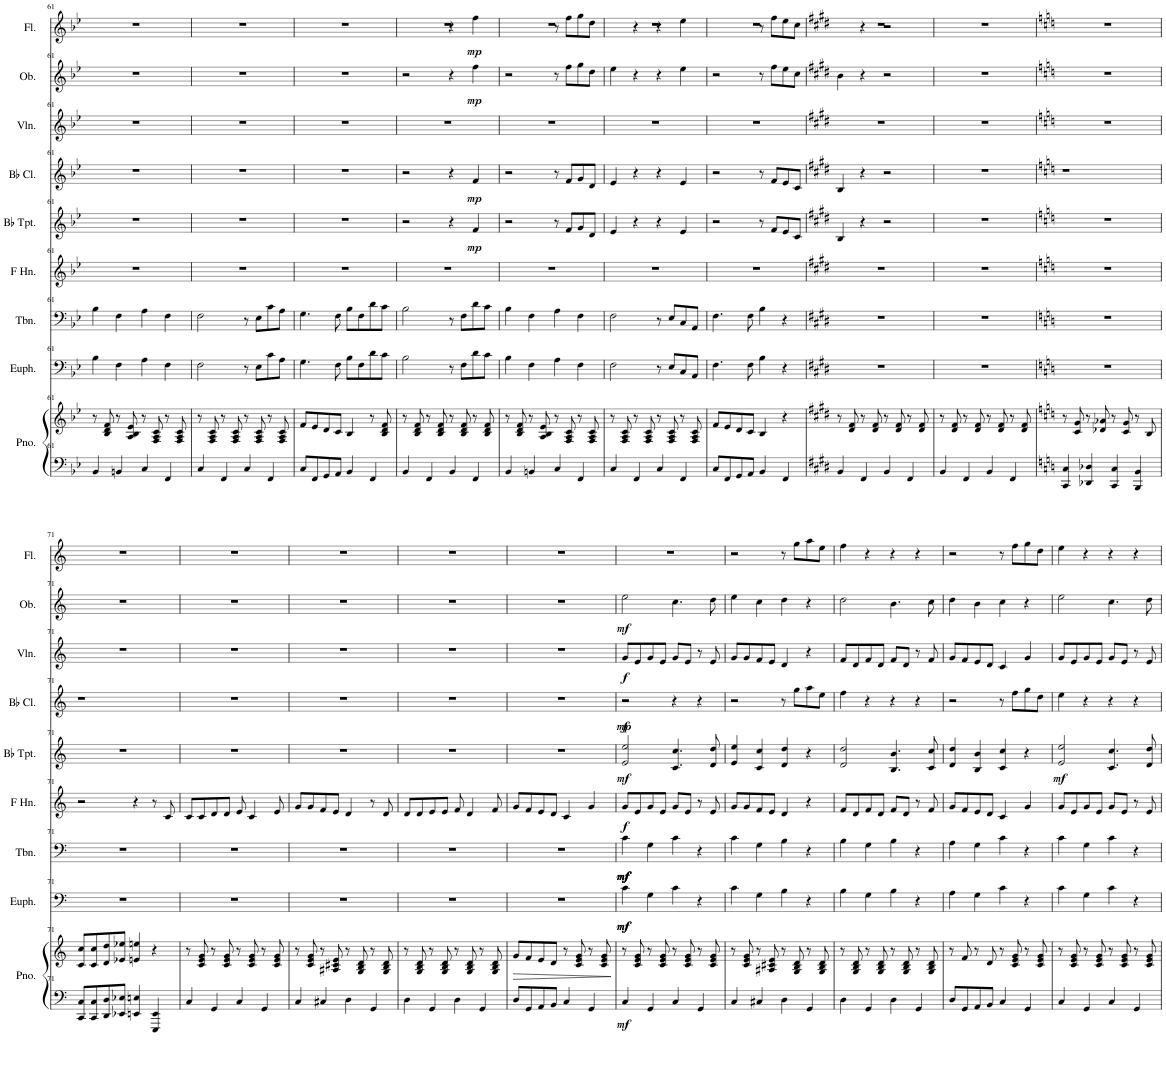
**kern	**kern	**dynam	**kern	**dynam	**kern	**dynam	**kern	**dynam	**kern	**dynam	**kern	**dynam	**kern	**dynam	**kern	**dynam	**kern	**dynam
*part9	*part9	*part9	*part8	*part8	*part7	*part7	*part6	*part6	*part5	*part5	*part4	*part4	*part3	*part3	*part2	*part2	*part1	*part1
*staff10	*staff9	*staff9/10	*staff8	*staff8	*staff7	*staff7	*staff6	*staff6	*staff5	*staff5	*staff4	*staff4	*staff3	*staff3	*staff2	*staff2	*staff1	*staff1
*I"Piano	*	*	*I"Euphonium	*	*I"Trombone	*	*I"Horn in F	*	*I"Bb Trumpet	*	*I"Bb Clarinet	*	*I"Violin	*	*I"Oboe	*	*I"Flute	*
*I'Pno.	*	*	*I'Euph.	*	*I'Tbn.	*	*	*	*I'Bb Tpt.	*	*I'Bb Cl.	*	*I'Vln.	*	*I'Ob.	*	*I'Fl.	*
!!LO:PB:g=z
*clefF4	*clefG2	*	*clefF4	*	*clefF4	*	*clefG2	*	*clefG2	*	*clefG2	*	*clefG2	*	*clefG2	*	*clefG2	*
*	*	*	*	*	*	*	*ITrd4c7	*	*ITrd1c2	*	*ITrd1c2	*	*	*	*	*	*	*
*k[b-e-]	*k[b-e-]	*	*k[b-e-]	*	*k[b-e-]	*	*k[b-e-]	*	*k[b-e-]	*	*k[b-e-]	*	*k[b-e-]	*	*k[b-e-]	*	*k[b-e-]	*
*M4/4	*M4/4	*	*M4/4	*	*M4/4	*	*M4/4	*	*M4/4	*	*M4/4	*	*M4/4	*	*M4/4	*	*M4/4	*
=61	=61	=61	=61	=61	=61	=61	=61	=61	=61	=61	=61	=61	=61	=61	=61	=61	=61	=61
4BB-/	8r	.	4B-\	.	4B-\	.	1r	.	1r	.	1r	.	1r	.	1r	.	1r	.
.	8B-/ 8d/ 8f/	.	.	.	.	.	.	.	.	.	.	.	.	.	.	.	.	.
4BBn/	8r	.	4F\	.	4F\	.	.	.	.	.	.	.	.	.	.	.	.	.
.	8A/ 8B-/ 8e-/	.	.	.	.	.	.	.	.	.	.	.	.	.	.	.	.	.
4C/	8r	.	4A\	.	4A\	.	.	.	.	.	.	.	.	.	.	.	.	.
.	8F/ 8A/ 8c/	.	.	.	.	.	.	.	.	.	.	.	.	.	.	.	.	.
4FF/	8r	.	4F\	.	4F\	.	.	.	.	.	.	.	.	.	.	.	.	.
.	8F/ 8A/ 8c/	.	.	.	.	.	.	.	.	.	.	.	.	.	.	.	.	.
=62	=62	=62	=62	=62	=62	=62	=62	=62	=62	=62	=62	=62	=62	=62	=62	=62	=62	=62
4C/	8r	.	2F\	.	2F\	.	1r	.	1r	.	1r	.	1r	.	1r	.	1r	.
.	8F/ 8A/ 8c/	.	.	.	.	.	.	.	.	.	.	.	.	.	.	.	.	.
4FF/	8r	.	.	.	.	.	.	.	.	.	.	.	.	.	.	.	.	.
.	8F/ 8A/ 8c/	.	.	.	.	.	.	.	.	.	.	.	.	.	.	.	.	.
4C/	8r	.	8r	.	8r	.	.	.	.	.	.	.	.	.	.	.	.	.
.	8F/ 8A/ 8c/	.	8E-\L	.	8E-\L	.	.	.	.	.	.	.	.	.	.	.	.	.
4FF/	8r	.	8c\	.	8c\	.	.	.	.	.	.	.	.	.	.	.	.	.
.	8F/ 8A/ 8c/	.	8A\J	.	8A\J	.	.	.	.	.	.	.	.	.	.	.	.	.
=63	=63	=63	=63	=63	=63	=63	=63	=63	=63	=63	=63	=63	=63	=63	=63	=63	=63	=63
8C/L	8f/L	.	4.G\	.	4.G\	.	1r	.	1r	.	1r	.	1r	.	1r	.	1r	.
8FF/	8e-/	.	.	.	.	.	.	.	.	.	.	.	.	.	.	.	.	.
8GG/	8d/	.	.	.	.	.	.	.	.	.	.	.	.	.	.	.	.	.
8AA/J	8c/J	.	8F\	.	8F\	.	.	.	.	.	.	.	.	.	.	.	.	.
4BB-/	4B-/	.	8B-\L	.	8B-\L	.	.	.	.	.	.	.	.	.	.	.	.	.
.	.	.	8F\	.	8F\	.	.	.	.	.	.	.	.	.	.	.	.	.
4FF/	8r	.	8d\	.	8d\	.	.	.	.	.	.	.	.	.	.	.	.	.
.	8B-/ 8d/ 8f/	.	8c\J	.	8c\J	.	.	.	.	.	.	.	.	.	.	.	.	.
=64	=64	=64	=64	=64	=64	=64	=64	=64	=64	=64	=64	=64	=64	=64	=64	=64	=64	=64
*	*	*	*	*	*	*	*	*	*	*	*	*	*	*	*	*	*^	*
4BB-/	8r	.	2B-\	.	2B-\	.	1r	.	2r	.	2r	.	1r	.	2r	.	1r	2.ryy	.
.	8B-/ 8d/ 8f/	.	.	.	.	.	.	.	.	.	.	.	.	.	.	.	.	.	.
4FF/	8r	.	.	.	.	.	.	.	.	.	.	.	.	.	.	.	.	.	.
.	8B-/ 8d/ 8f/	.	.	.	.	.	.	.	.	.	.	.	.	.	.	.	.	.	.
4BB-/	8r	.	8r	.	8r	.	.	.	4r	.	4r	.	.	.	4r	.	.	.	.
.	8B-/ 8d/ 8f/	.	8F\L	.	8F\L	.	.	.	.	.	.	.	.	.	.	.	.	.	.
!	!	!	!	!	!	!	!	!	!	!LO:DY:b	!	!LO:DY:b	!	!	!	!LO:DY:b	!	!	!LO:DY:b
4FF/	8r	.	8d\	.	8d\	.	.	.	4f/	mp	4f/	mp	.	.	4ff\	mp	.	2.ryy	mp
.	8B-/ 8d/ 8f/	.	8c\J	.	8c\J	.	.	.	.	.	.	.	.	.	.	.	.	.	.
2ryy	2ryy	.	2ryy	.	2ryy	.	2ryy	.	2ryy	.	2ryy	.	2ryy	.	2ryy	.	4r	.	.
.	.	.	.	.	.	.	.	.	.	.	.	.	.	.	.	.	4ff\	.	.
*	*	*	*	*	*	*	*	*	*	*	*	*	*	*	*	*	*v	*v	*
=65	=65	=65	=65	=65	=65	=65	=65	=65	=65	=65	=65	=65	=65	=65	=65	=65	=65	=65
4BB-/	8r	.	4B-\	.	4B-\	.	1r	.	2r	.	2r	.	1r	.	2r	.	1r	.
.	8B-/ 8d/ 8f/	.	.	.	.	.	.	.	.	.	.	.	.	.	.	.	.	.
4BBn/	8r	.	4F\	.	4F\	.	.	.	.	.	.	.	.	.	.	.	.	.
.	8A/ 8B-/ 8e-/	.	.	.	.	.	.	.	.	.	.	.	.	.	.	.	.	.
4C/	8r	.	4A\	.	4A\	.	.	.	8r	.	8r	.	.	.	8r	.	.	.
.	8F/ 8A/ 8c/	.	.	.	.	.	.	.	8f/L	.	8f/L	.	.	.	8ff\L	.	.	.
4FF/	8r	.	4F\	.	4F\	.	.	.	8g/	.	8g/	.	.	.	8gg\	.	.	.
.	8F/ 8A/ 8c/	.	.	.	.	.	.	.	8d/J	.	8d/J	.	.	.	8dd\J	.	.	.
2ryy	2ryy	.	2ryy	.	2ryy	.	2ryy	.	2ryy	.	2ryy	.	2ryy	.	2ryy	.	8r	.
.	.	.	.	.	.	.	.	.	.	.	.	.	.	.	.	.	8ff\L	.
.	.	.	.	.	.	.	.	.	.	.	.	.	.	.	.	.	8gg\	.
.	.	.	.	.	.	.	.	.	.	.	.	.	.	.	.	.	8dd\J	.
=66	=66	=66	=66	=66	=66	=66	=66	=66	=66	=66	=66	=66	=66	=66	=66	=66	=66	=66
4C/	8r	.	2F\	.	2F\	.	1r	.	4e-/	.	4e-/	.	1r	.	4ee-\	.	1r	.
.	8F/ 8A/ 8c/	.	.	.	.	.	.	.	.	.	.	.	.	.	.	.	.	.
4FF/	8r	.	.	.	.	.	.	.	4r	.	4r	.	.	.	4r	.	.	.
.	8F/ 8A/ 8c/	.	.	.	.	.	.	.	.	.	.	.	.	.	.	.	.	.
4C/	8r	.	8r	.	8r	.	.	.	4r	.	4r	.	.	.	4r	.	.	.
.	8F/ 8A/ 8c/	.	8E-/L	.	8E-/L	.	.	.	.	.	.	.	.	.	.	.	.	.
4FF/	8r	.	8C/	.	8C/	.	.	.	4e-/	.	4e-/	.	.	.	4ee-\	.	.	.
.	8F/ 8A/ 8c/	.	8AA/J	.	8AA/J	.	.	.	.	.	.	.	.	.	.	.	.	.
2.ryy	2.ryy	.	2.ryy	.	2.ryy	.	2.ryy	.	2.ryy	.	2.ryy	.	2.ryy	.	2.ryy	.	4r	.
.	.	.	.	.	.	.	.	.	.	.	.	.	.	.	.	.	4r	.
.	.	.	.	.	.	.	.	.	.	.	.	.	.	.	.	.	4ee-\	.
=67	=67	=67	=67	=67	=67	=67	=67	=67	=67	=67	=67	=67	=67	=67	=67	=67	=67	=67
8C/L	8f/L	.	4.F\	.	4.F\	.	1r	.	2r	.	2r	.	1r	.	2r	.	1r	.
8FF/	8e-/	.	.	.	.	.	.	.	.	.	.	.	.	.	.	.	.	.
8GG/	8d/	.	.	.	.	.	.	.	.	.	.	.	.	.	.	.	.	.
8AA/J	8c/J	.	8F\	.	8F\	.	.	.	.	.	.	.	.	.	.	.	.	.
4BB-/	4B-/	.	4B-\	.	4B-\	.	.	.	8r	.	8r	.	.	.	8r	.	.	.
.	.	.	.	.	.	.	.	.	8f/L	.	8f/L	.	.	.	8ff\L	.	.	.
4FF/	4r	.	4r	.	4r	.	.	.	8e-/	.	8e-/	.	.	.	8ee-\	.	.	.
.	.	.	.	.	.	.	.	.	8c/J	.	8c/J	.	.	.	8cc\J	.	.	.
2ryy	2ryy	.	2ryy	.	2ryy	.	2ryy	.	2ryy	.	2ryy	.	2ryy	.	2ryy	.	8r	.
.	.	.	.	.	.	.	.	.	.	.	.	.	.	.	.	.	8ff\L	.
.	.	.	.	.	.	.	.	.	.	.	.	.	.	.	.	.	8ee-\	.
.	.	.	.	.	.	.	.	.	.	.	.	.	.	.	.	.	8cc\J	.
=68	=68	=68	=68	=68	=68	=68	=68	=68	=68	=68	=68	=68	=68	=68	=68	=68	=68	=68
*k[f#c#g#d#]	*k[f#c#g#d#]	*	*k[f#c#g#d#]	*	*k[f#c#g#d#]	*	*k[f#c#g#d#]	*	*k[f#c#g#d#]	*	*k[f#c#g#d#]	*	*k[f#c#g#d#]	*	*k[f#c#g#d#]	*	*k[f#c#g#d#]	*
4BB/	8r	.	1r	.	1r	.	1r	.	4B/	.	4B/	.	1r	.	4b\	.	1r	.
.	8d#/ 8f#/	.	.	.	.	.	.	.	.	.	.	.	.	.	.	.	.	.
4FF#/	8r	.	.	.	.	.	.	.	4r	.	4r	.	.	.	4r	.	.	.
.	8d#/ 8f#/	.	.	.	.	.	.	.	.	.	.	.	.	.	.	.	.	.
4BB/	8r	.	.	.	.	.	.	.	2r	.	2r	.	.	.	2r	.	.	.
.	8d#/ 8f#/	.	.	.	.	.	.	.	.	.	.	.	.	.	.	.	.	.
4FF#/	8r	.	.	.	.	.	.	.	.	.	.	.	.	.	.	.	.	.
.	8d#/ 8f#/	.	.	.	.	.	.	.	.	.	.	.	.	.	.	.	.	.
2.ryy	2.ryy	.	2.ryy	.	2.ryy	.	2.ryy	.	2.ryy	.	2.ryy	.	2.ryy	.	2.ryy	.	4r	.
.	.	.	.	.	.	.	.	.	.	.	.	.	.	.	.	.	2r	.
=69	=69	=69	=69	=69	=69	=69	=69	=69	=69	=69	=69	=69	=69	=69	=69	=69	=69	=69
4BB/	8r	.	1r	.	1r	.	1r	.	1r	.	1r	.	1r	.	1r	.	1r	.
.	8d#/ 8f#/	.	.	.	.	.	.	.	.	.	.	.	.	.	.	.	.	.
4FF#/	8r	.	.	.	.	.	.	.	.	.	.	.	.	.	.	.	.	.
.	8d#/ 8f#/	.	.	.	.	.	.	.	.	.	.	.	.	.	.	.	.	.
4BB/	8r	.	.	.	.	.	.	.	.	.	.	.	.	.	.	.	.	.
.	8d#/ 8f#/	.	.	.	.	.	.	.	.	.	.	.	.	.	.	.	.	.
4FF#/	8r	.	.	.	.	.	.	.	.	.	.	.	.	.	.	.	.	.
.	8d#/ 8f#/	.	.	.	.	.	.	.	.	.	.	.	.	.	.	.	.	.
=70	=70	=70	=70	=70	=70	=70	=70	=70	=70	=70	=70	=70	=70	=70	=70	=70	=70	=70
*k[]	*k[]	*	*k[]	*	*k[]	*	*k[]	*	*k[]	*	*k[]	*	*k[]	*	*k[]	*	*k[]	*
4CC/ 4C/	8r	.	1r	.	1r	.	1r	.	1r	.	1r	.	1r	.	1r	.	1r	.
.	8c/ 8g/	.	.	.	.	.	.	.	.	.	.	.	.	.	.	.	.	.
4DD-X/ 4D-X/	8r	.	.	.	.	.	.	.	.	.	.	.	.	.	.	.	.	.
.	8d-X/ 8a-X/	.	.	.	.	.	.	.	.	.	.	.	.	.	.	.	.	.
4CC/ 4C/	8r	.	.	.	.	.	.	.	.	.	.	.	.	.	.	.	.	.
.	8c/ 8g/	.	.	.	.	.	.	.	.	.	.	.	.	.	.	.	.	.
4BBB/ 4BB/	8r	.	.	.	.	.	.	.	.	.	.	.	.	.	.	.	.	.
.	8B/	.	.	.	.	.	.	.	.	.	.	.	.	.	.	.	.	.
!!LO:LB:g=z
=71	=71	=71	=71	=71	=71	=71	=71	=71	=71	=71	=71	=71	=71	=71	=71	=71	=71	=71
8CC/ 8C/L	8c/ 8cc/L	.	1r	.	1r	.	2r	.	1r	.	1r	.	1r	.	1r	.	1r	.
8CC/ 8C/	8c/ 8cc/	.	.	.	.	.	.	.	.	.	.	.	.	.	.	.	.	.
8DD/ 8D/	8d/ 8dd/	.	.	.	.	.	.	.	.	.	.	.	.	.	.	.	.	.
8EE-X/ 8E-X/J	8e-X/ 8ee-X/J	.	.	.	.	.	.	.	.	.	.	.	.	.	.	.	.	.
4EEn/ 4En/	4en/ 4een/	.	.	.	.	.	4r	.	.	.	.	.	.	.	.	.	.	.
4EEE/ 4EE/	4r	.	.	.	.	.	8r	.	.	.	.	.	.	.	.	.	.	.
.	.	.	.	.	.	.	8c/	.	.	.	.	.	.	.	.	.	.	.
=72	=72	=72	=72	=72	=72	=72	=72	=72	=72	=72	=72	=72	=72	=72	=72	=72	=72	=72
4C/	8r	.	1r	.	1r	.	8c/L	.	1r	.	1r	.	1r	.	1r	.	1r	.
.	8c/ 8e/ 8g/	.	.	.	.	.	8c/	.	.	.	.	.	.	.	.	.	.	.
4GG/	8r	.	.	.	.	.	8d/	.	.	.	.	.	.	.	.	.	.	.
.	8c/ 8e/ 8g/	.	.	.	.	.	8d/J	.	.	.	.	.	.	.	.	.	.	.
4C/	8r	.	.	.	.	.	8e/	.	.	.	.	.	.	.	.	.	.	.
.	8c/ 8e/ 8g/	.	.	.	.	.	4c/	.	.	.	.	.	.	.	.	.	.	.
4GG/	8r	.	.	.	.	.	.	.	.	.	.	.	.	.	.	.	.	.
.	8c/ 8e/ 8g/	.	.	.	.	.	8e/	.	.	.	.	.	.	.	.	.	.	.
=73	=73	=73	=73	=73	=73	=73	=73	=73	=73	=73	=73	=73	=73	=73	=73	=73	=73	=73
4C/	8r	.	1r	.	1r	.	8g/L	.	1r	.	1r	.	1r	.	1r	.	1r	.
.	8c/ 8e/ 8g/	.	.	.	.	.	8g/	.	.	.	.	.	.	.	.	.	.	.
4C#X/	8r	.	.	.	.	.	8f/	.	.	.	.	.	.	.	.	.	.	.
.	8A#X/ 8c#X/ 8e/	.	.	.	.	.	8e/J	.	.	.	.	.	.	.	.	.	.	.
4D\	8r	.	.	.	.	.	4d/	.	.	.	.	.	.	.	.	.	.	.
.	8G/ 8B/ 8d/	.	.	.	.	.	.	.	.	.	.	.	.	.	.	.	.	.
4GG/	8r	.	.	.	.	.	8r	.	.	.	.	.	.	.	.	.	.	.
.	8G/ 8B/ 8d/	.	.	.	.	.	8d/	.	.	.	.	.	.	.	.	.	.	.
=74	=74	=74	=74	=74	=74	=74	=74	=74	=74	=74	=74	=74	=74	=74	=74	=74	=74	=74
4D\	8r	.	1r	.	1r	.	8d/L	.	1r	.	1r	.	1r	.	1r	.	1r	.
.	8G/ 8B/ 8d/	.	.	.	.	.	8d/	.	.	.	.	.	.	.	.	.	.	.
4GG/	8r	.	.	.	.	.	8e/	.	.	.	.	.	.	.	.	.	.	.
.	8G/ 8B/ 8d/	.	.	.	.	.	8e/J	.	.	.	.	.	.	.	.	.	.	.
4D\	8r	.	.	.	.	.	8f/	.	.	.	.	.	.	.	.	.	.	.
.	8G/ 8B/ 8d/	.	.	.	.	.	4d/	.	.	.	.	.	.	.	.	.	.	.
4GG/	8r	.	.	.	.	.	.	.	.	.	.	.	.	.	.	.	.	.
.	8G/ 8B/ 8d/	.	.	.	.	.	8f/	.	.	.	.	.	.	.	.	.	.	.
=75	=75	=75	=75	=75	=75	=75	=75	=75	=75	=75	=75	=75	=75	=75	=75	=75	=75	=75
!	!	!LO:HP:b	!	!	!	!	!	!	!	!	!	!	!	!	!	!	!	!
8D/L	8g/L	>	1r	.	1r	.	8g/L	.	1r	.	1r	.	1r	.	1r	.	1r	.
8GG/	8f/	.	.	.	.	.	8f/	.	.	.	.	.	.	.	.	.	.	.
8AA/	8e/	.	.	.	.	.	8e/	.	.	.	.	.	.	.	.	.	.	.
8BB/J	8d/J	.	.	.	.	.	8d/J	.	.	.	.	.	.	.	.	.	.	.
4C/	8r	.	.	.	.	.	4c/	.	.	.	.	.	.	.	.	.	.	.
.	8c/ 8e/ 8g/	.	.	.	.	.	.	.	.	.	.	.	.	.	.	.	.	.
4GG/	8r	.	.	.	.	.	4g/	.	.	.	.	.	.	.	.	.	.	.
.	8c/ 8e/ 8g/	.	.	.	.	.	.	.	.	.	.	.	.	.	.	.	.	.
.	.	]	.	.	.	.	.	.	.	.	.	.	.	.	.	.	.	.
=76	=76	=76	=76	=76	=76	=76	=76	=76	=76	=76	=76	=76	=76	=76	=76	=76	=76	=76
!	!	!LO:DY:b=2	!	!LO:DY:b	!	!	!	!	!	!	!	!	!	!	!	!	!	!
!	!	!	!	!LO:DY:n=1:b	!	!LO:DY:b	!	!	!	!	!	!	!	!	!	!	!	!
!	!	!	!	!	!	!LO:DY:n=1:b	!	!	!	!	!	!	!	!	!	!	!	!
!	!	!	!	!	!	!LO:DY:n=2:b	!	!LO:DY:b	!	!LO:DY:b	!	!LO:DY:b	!	!	!	!	!	!
!	!	!	!	!	!	!	!	!	!	!	!	!LO:DY:n=1:b	!	!LO:DY:b	!	!LO:DY:b	!	!
4C/	8r	mf	4c\	mf mf	4c\	mf mf mf	8g/L	f	2e/ 2ee/	mf	2r	f mp	8g/L	f	2ee\	mf	1r	.
.	8c/ 8e/ 8g/	.	.	.	.	.	8e/	.	.	.	.	.	8e/	.	.	.	.	.
4GG/	8r	.	4G\	.	4G\	.	8g/	.	.	.	.	.	8g/	.	.	.	.	.
.	8c/ 8e/ 8g/	.	.	.	.	.	8e/J	.	.	.	.	.	8e/J	.	.	.	.	.
4C/	8r	.	4c\	.	4c\	.	8g/L	.	4.c/ 4.cc/	.	4r	.	8g/L	.	4.cc\	.	.	.
.	8c/ 8e/ 8g/	.	.	.	.	.	8e/J	.	.	.	.	.	8e/J	.	.	.	.	.
4GG/	8r	.	4r	.	4r	.	8r	.	.	.	4r	.	8r	.	.	.	.	.
.	8c/ 8e/ 8g/	.	.	.	.	.	8e/	.	8d/ 8dd/	.	.	.	8e/	.	8dd\	.	.	.
=77	=77	=77	=77	=77	=77	=77	=77	=77	=77	=77	=77	=77	=77	=77	=77	=77	=77	=77
4C/	8r	.	4c\	.	4c\	.	8g/L	.	4e/ 4ee/	.	2r	.	8g/L	.	4ee\	.	2r	.
.	8c/ 8e/ 8g/	.	.	.	.	.	8g/	.	.	.	.	.	8g/	.	.	.	.	.
4C#X/	8r	.	4G\	.	4G\	.	8f/	.	4c/ 4cc/	.	.	.	8f/	.	4cc\	.	.	.
.	8A#X/ 8c#X/ 8e/	.	.	.	.	.	8e/J	.	.	.	.	.	8e/J	.	.	.	.	.
4D\	8r	.	4B\	.	4B\	.	4d/	.	4d/ 4dd/	.	8r	.	4d/	.	4dd\	.	8r	.
.	8G/ 8B/ 8d/	.	.	.	.	.	.	.	.	.	8gg\L	.	.	.	.	.	8gg\L	.
4GG/	8r	.	4r	.	4r	.	4r	.	4r	.	8aa\	.	4r	.	4r	.	8aa\	.
.	8G/ 8B/ 8d/	.	.	.	.	.	.	.	.	.	8ee\J	.	.	.	.	.	8ee\J	.
=78	=78	=78	=78	=78	=78	=78	=78	=78	=78	=78	=78	=78	=78	=78	=78	=78	=78	=78
4D\	8r	.	4B\	.	4B\	.	8f/L	.	2d/ 2dd/	.	4ff\	.	8f/L	.	2dd\	.	4ff\	.
.	8G/ 8B/ 8d/	.	.	.	.	.	8d/	.	.	.	.	.	8d/	.	.	.	.	.
4GG/	8r	.	4G\	.	4G\	.	8f/	.	.	.	4r	.	8f/	.	.	.	4r	.
.	8G/ 8B/ 8d/	.	.	.	.	.	8d/J	.	.	.	.	.	8d/J	.	.	.	.	.
4D\	8r	.	4B\	.	4B\	.	8f/L	.	4.B/ 4.b/	.	4r	.	8f/L	.	4.b\	.	4r	.
.	8G/ 8B/ 8d/	.	.	.	.	.	8d/J	.	.	.	.	.	8d/J	.	.	.	.	.
4GG/	8r	.	4r	.	4r	.	8r	.	.	.	4r	.	8r	.	.	.	4r	.
.	8G/ 8B/ 8d/	.	.	.	.	.	8f/	.	8c/ 8cc/	.	.	.	8f/	.	8cc\	.	.	.
=79	=79	=79	=79	=79	=79	=79	=79	=79	=79	=79	=79	=79	=79	=79	=79	=79	=79	=79
8D/L	8r	.	4A\	.	4A\	.	8g/L	.	4d/ 4dd/	.	2r	.	8g/L	.	4dd\	.	2r	.
8GG/	8f/	.	.	.	.	.	8f/	.	.	.	.	.	8f/	.	.	.	.	.
8AA/	8r	.	4G\	.	4G\	.	8e/	.	4B/ 4b/	.	.	.	8e/	.	4b\	.	.	.
8BB/J	8d/	.	.	.	.	.	8d/J	.	.	.	.	.	8d/J	.	.	.	.	.
4C/	8r	.	4c\	.	4c\	.	4c/	.	4c/ 4cc/	.	8r	.	4c/	.	4cc\	.	8r	.
.	8c/ 8e/ 8g/	.	.	.	.	.	.	.	.	.	8ff\L	.	.	.	.	.	8ff\L	.
4GG/	8r	.	4r	.	4r	.	4g/	.	4r	.	8gg\	.	4g/	.	4r	.	8gg\	.
.	8c/ 8e/ 8g/	.	.	.	.	.	.	.	.	.	8dd\J	.	.	.	.	.	8dd\J	.
=80	=80	=80	=80	=80	=80	=80	=80	=80	=80	=80	=80	=80	=80	=80	=80	=80	=80	=80
!	!	!	!	!	!	!	!	!	!	!LO:DY:b	!	!	!	!	!	!	!	!
4C/	8r	.	4c\	.	4c\	.	8g/L	.	2e/ 2ee/	mf	4ee\	.	8g/L	.	2ee\	.	4ee\	.
.	8c/ 8e/ 8g/	.	.	.	.	.	8e/	.	.	.	.	.	8e/	.	.	.	.	.
4GG/	8r	.	4G\	.	4G\	.	8g/	.	.	.	4r	.	8g/	.	.	.	4r	.
.	8c/ 8e/ 8g/	.	.	.	.	.	8e/J	.	.	.	.	.	8e/J	.	.	.	.	.
4C/	8r	.	4c\	.	4c\	.	8g/L	.	4.c/ 4.cc/	.	4r	.	8g/L	.	4.cc\	.	4r	.
.	8c/ 8e/ 8g/	.	.	.	.	.	8e/J	.	.	.	.	.	8e/J	.	.	.	.	.
4GG/	8r	.	4r	.	4r	.	8r	.	.	.	4r	.	8r	.	.	.	4r	.
.	8c/ 8e/ 8g/	.	.	.	.	.	8e/	.	8d/ 8dd/	.	.	.	8e/	.	8dd\	.	.	.
=	=	=	=	=	=	=	=	=	=	=	=	=	=	=	=	=	=	=
*-	*-	*-	*-	*-	*-	*-	*-	*-	*-	*-	*-	*-	*-	*-	*-	*-	*-	*-
